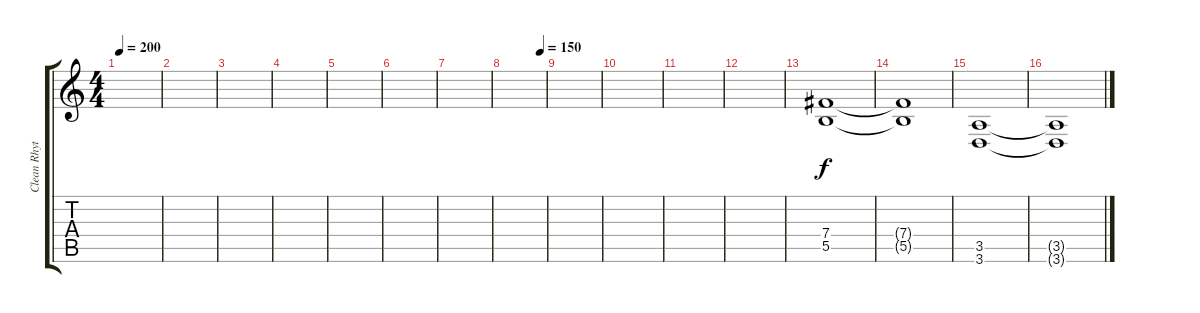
\track ("Clean Rhythm" "Clean Rhyt") {instrument acousticguitarsteel}
\staff {score tabs}
\tuning (Db4 Ab3 E3 B2 Gb2 B1) {hide}
\ts (4 4)
\tempo 200
\clef g2
\ks c
|
|
|
|
|
|
|
\tempo (150 0.875)
|
|
|
|
|
(7.4 5.5).1 |
(7.4{t} 5.5{t}).1 |
(3.5 3.6).1 |
(3.5{t} 3.6{t}).1
